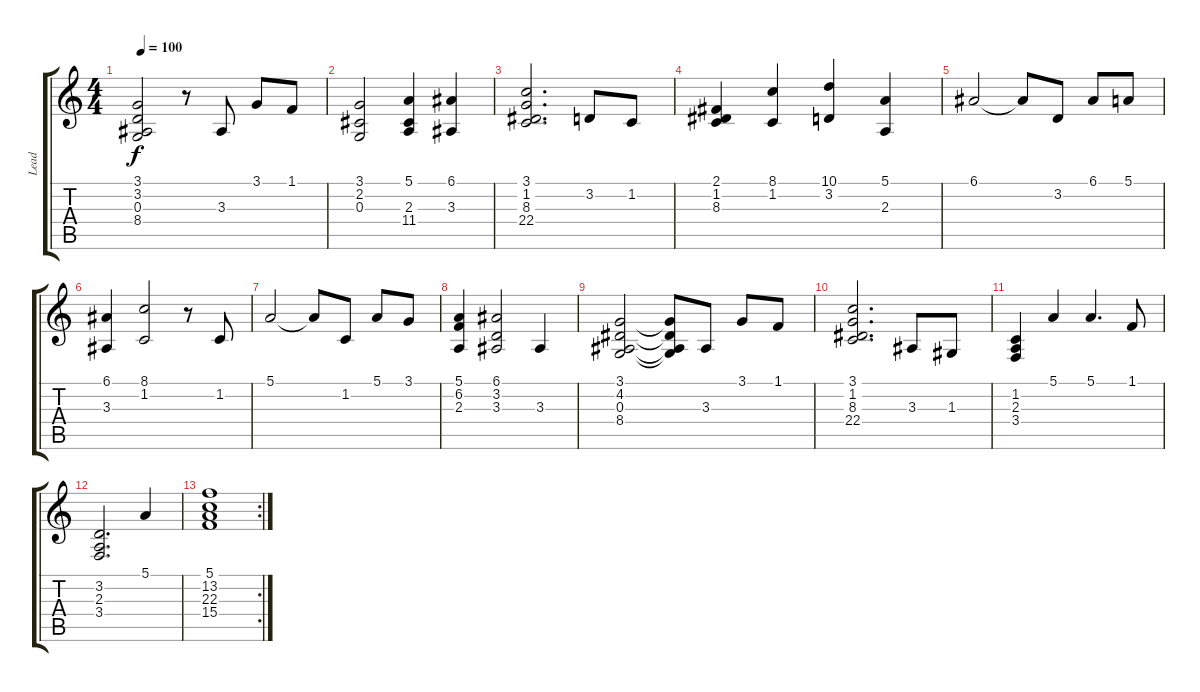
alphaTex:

\track ("Lead" "Lead") {instrument acousticgrandpiano}
\staff {score tabs}
\tuning (E4 B3 G3 D3 A2 E2) {hide}
\ts (4 4)
\tempo 100
\clef g2
\ks c
(3.1 3.2 0.3 8.4).2{dy f} r.8 3.3.8 3.1.8 1.1.8 |
(3.1 2.2 0.3).2 (5.1 2.3 11.4).4 (6.1 3.3).4 |
(3.1 1.2 8.3 22.4).2{d} 3.2.8 1.2.8 |
(2.1 1.2 8.3).4 (8.1 1.2).4 (10.1 3.2).4 (5.1 2.3).4 |
6.1.2 6.1{t}.8 3.2.8 6.1.8 5.1.8 |
(6.1 3.3).4 (8.1 1.2).2 r.8 1.2.8 |
5.1.2 5.1{t}.8 1.2.8 5.1.8 3.1.8 |
(5.1 6.2 2.3).4 (6.1 3.2 3.3).2 3.3.4 |
(3.1 4.2 0.3 8.4).2 (3.1{t} 4.2{t} 0.3{t} 8.4{t}).8 3.3.8 3.1.8 1.1.8 |
(3.1 1.2 8.3 22.4).2{d} 3.3.8 1.3.8 |
(1.2 2.3 3.4).4 5.1.4 5.1.4{d} 1.1.8 |
(3.2 2.3 3.4).2{d} 5.1.4 |
\rc 2
(5.1 13.2 22.3 15.4).1
